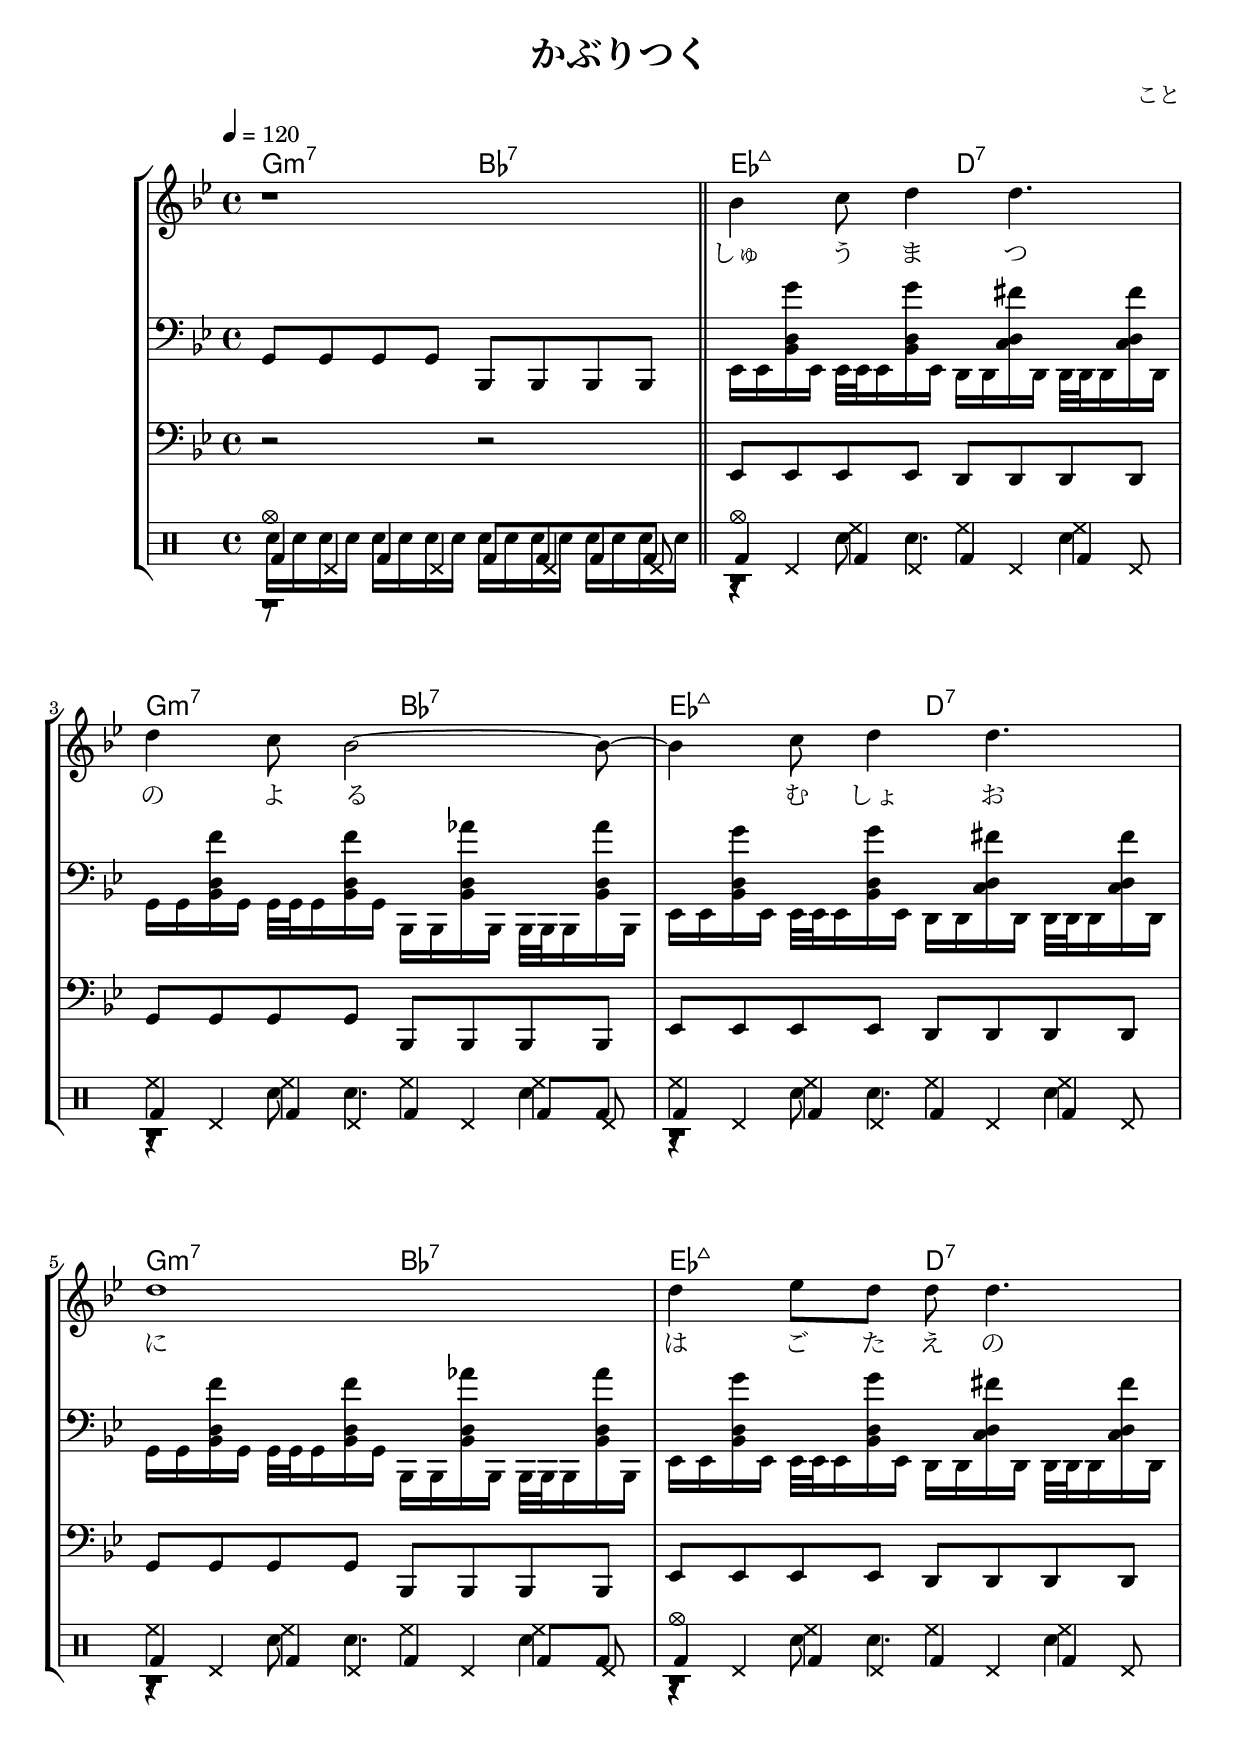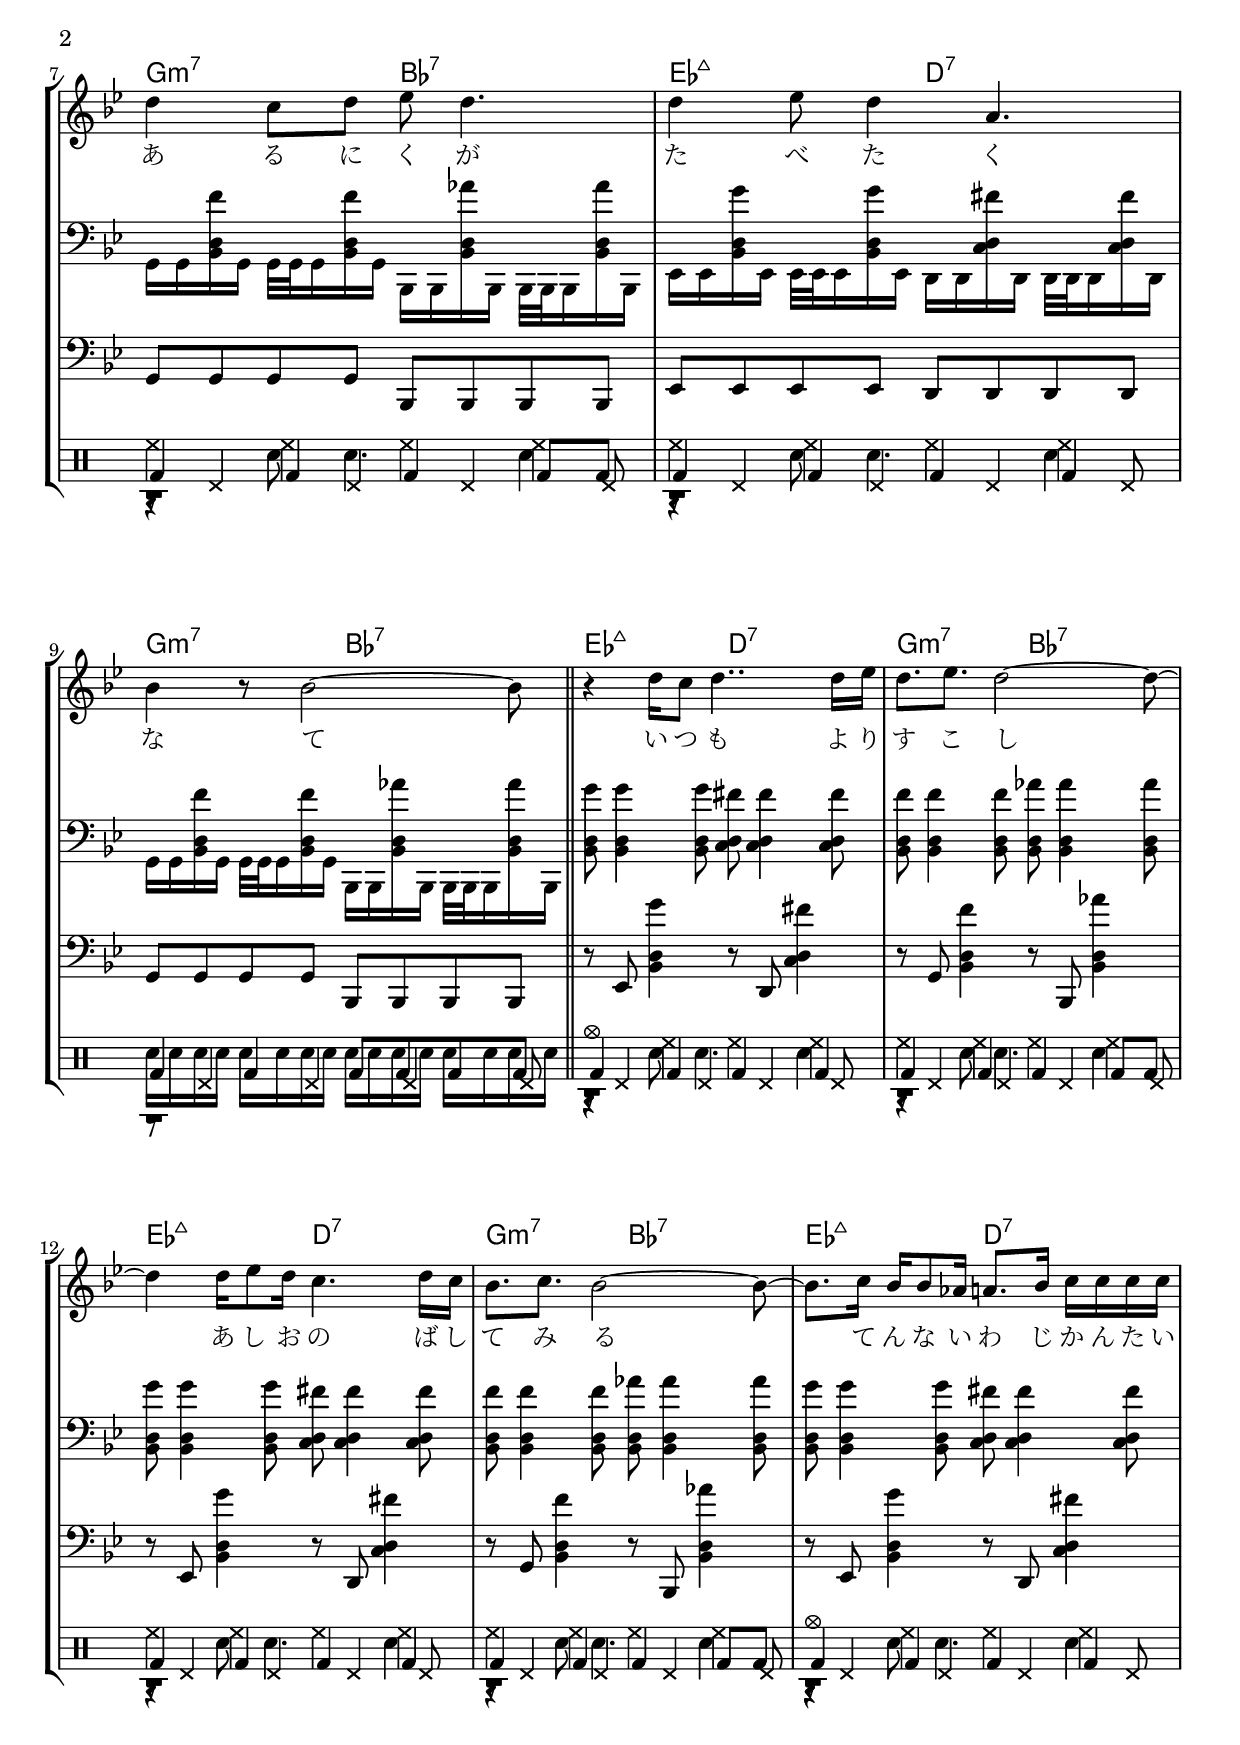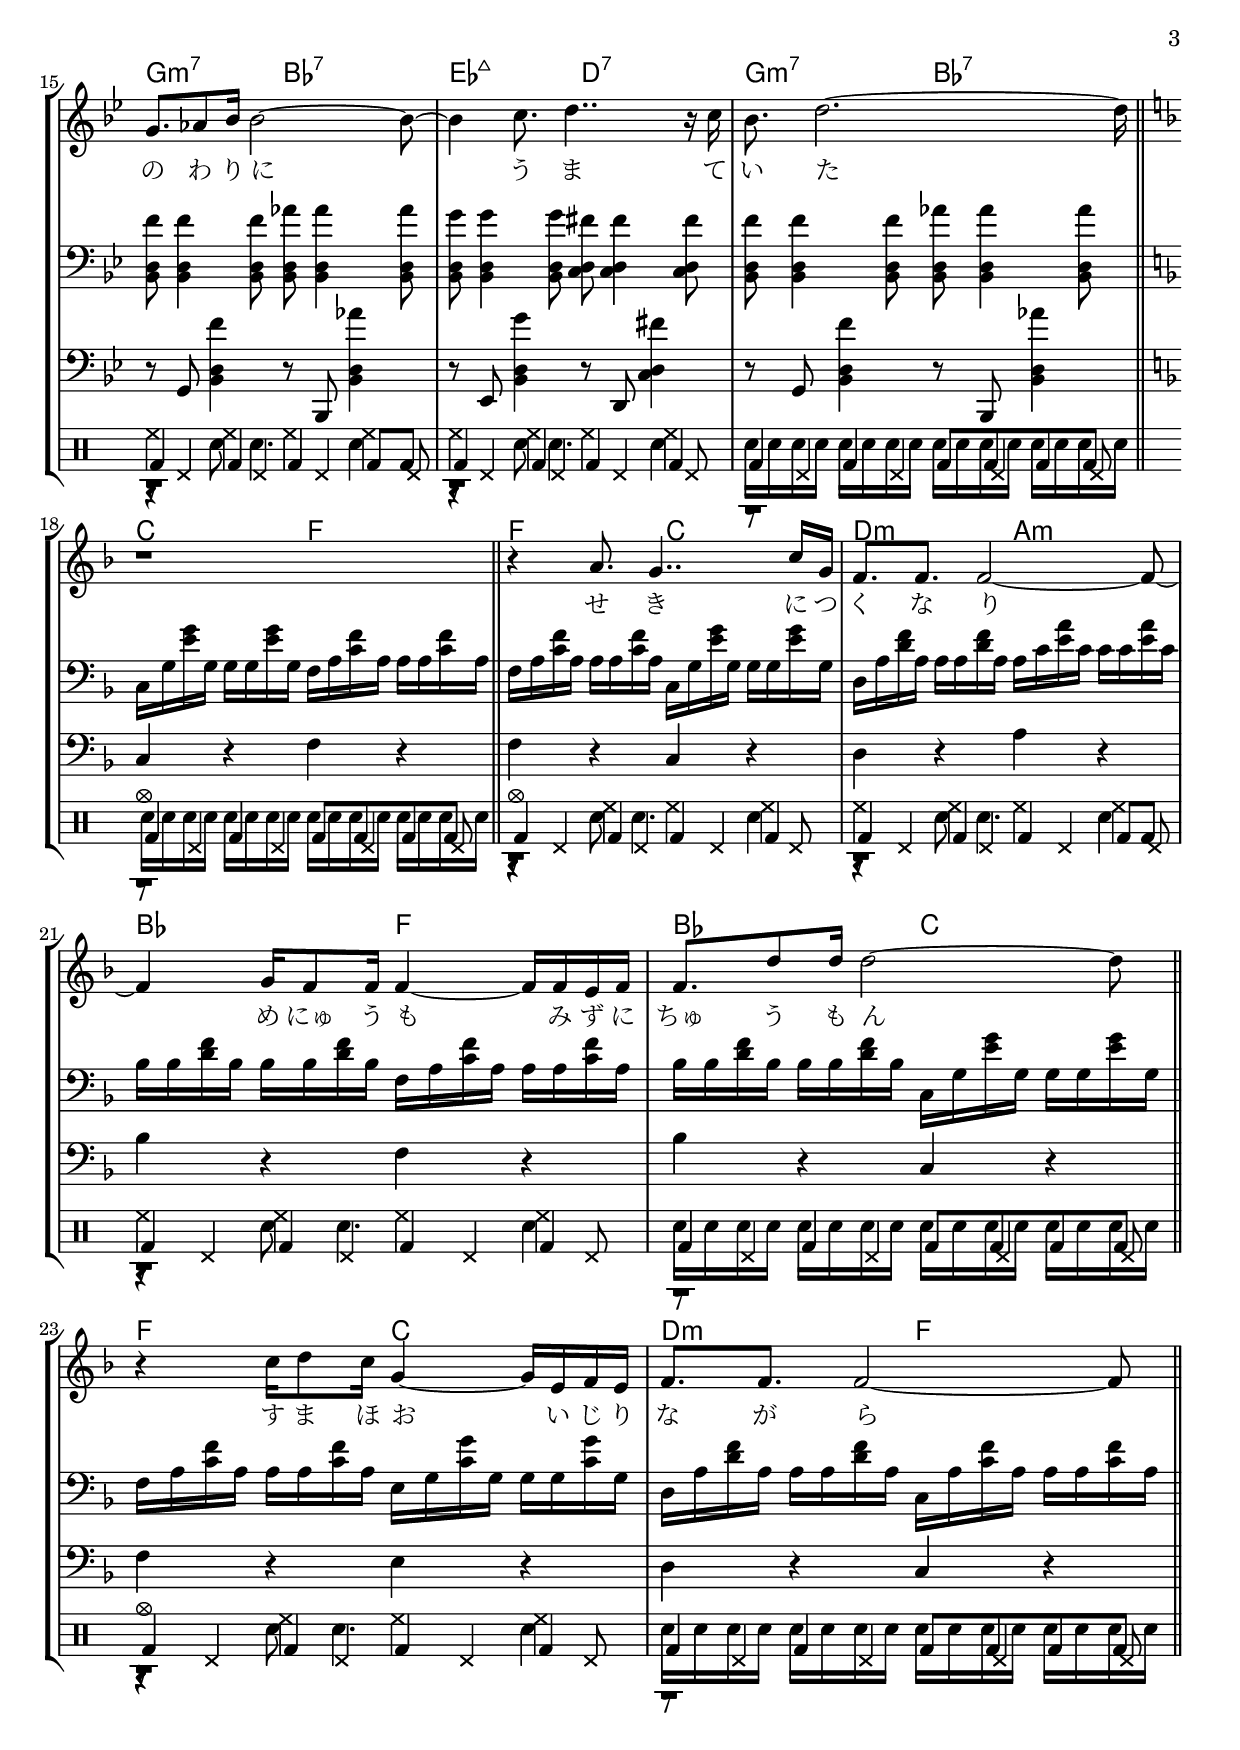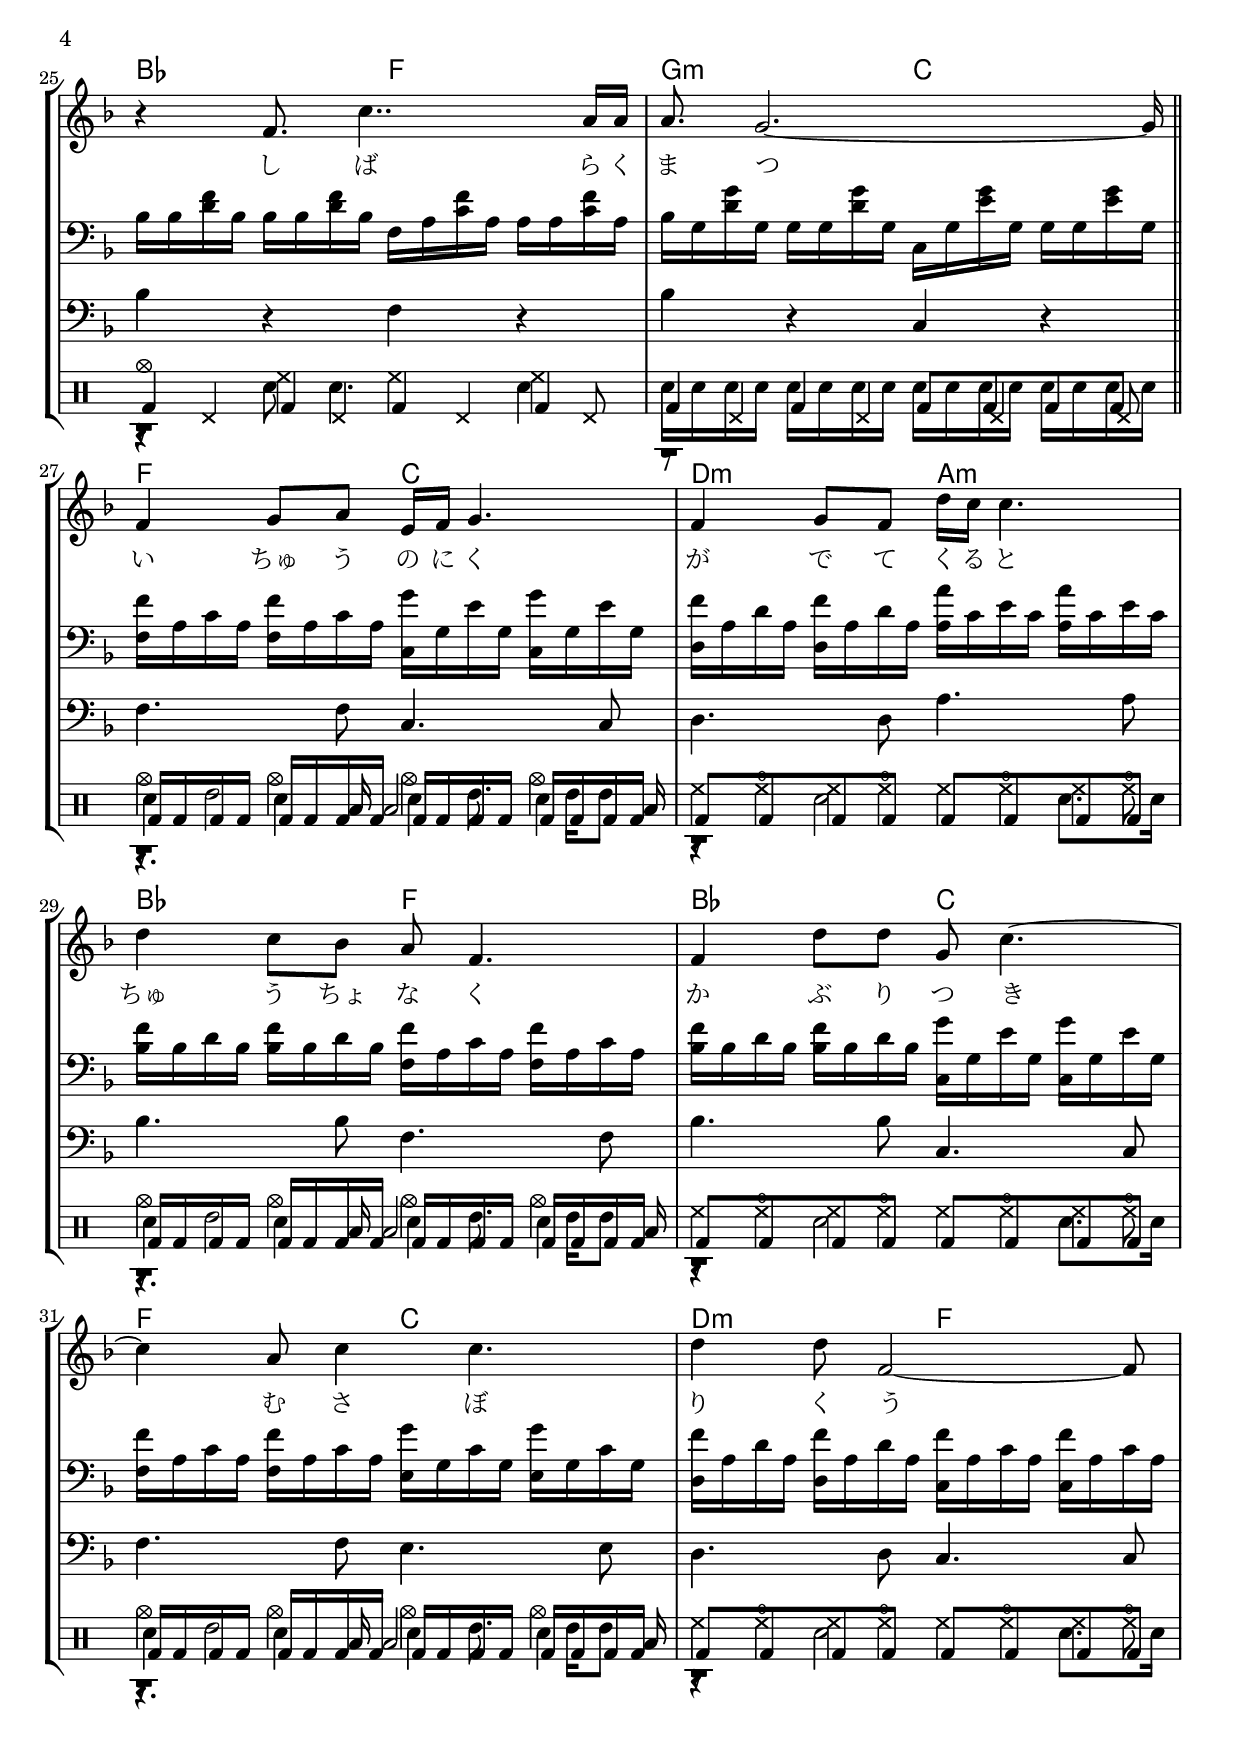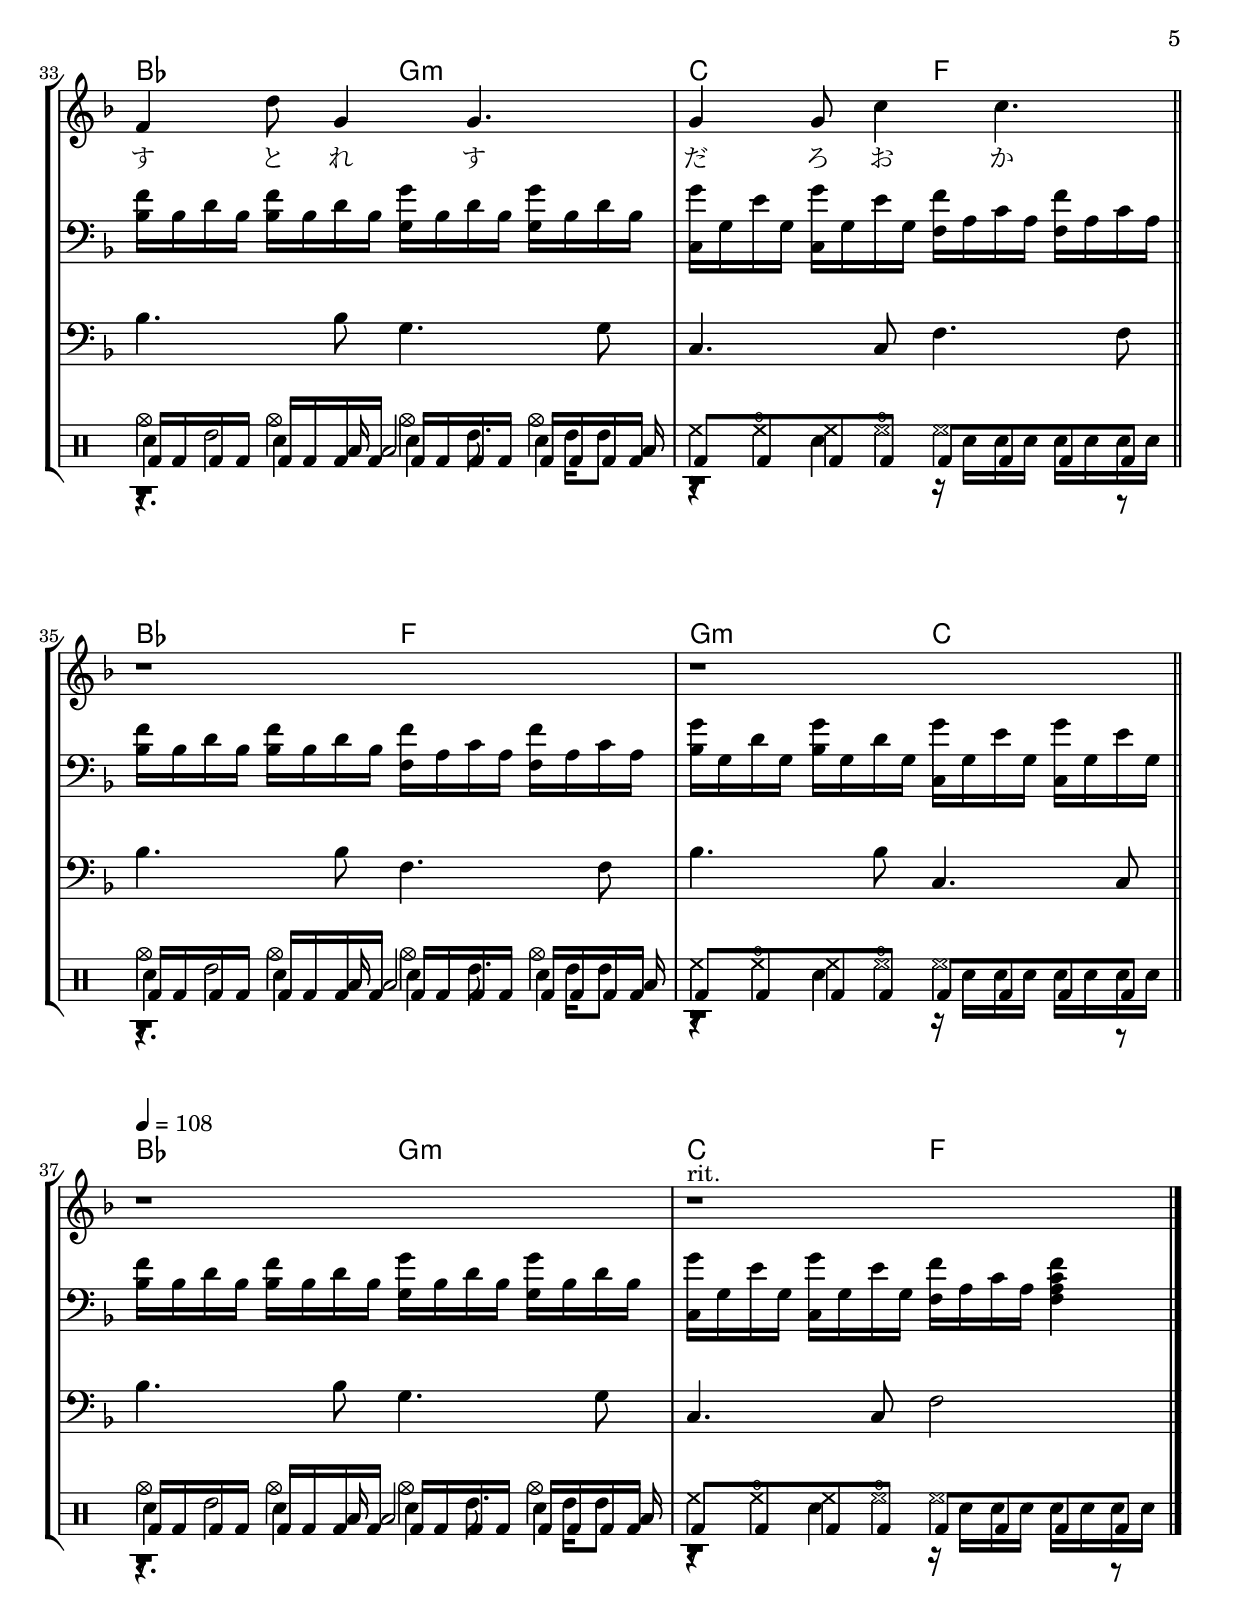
\version "2.12.1"

\header {
	title = \markup {かぶりつく}
	composer = \markup \center-column {こと}
}

harmony = \chordmode {
	g2:min7 bes:7 

	es:maj7 d:7 g:min7 bes:7 es:maj7 d:7 g:min7 bes:7 es:maj7 d:7 g:min7 bes:7 es:maj7 d:7 g:min7 bes:7 

	es:maj7 d:7 g:min7 bes:7 es:maj7 d:7 g:min7 bes:7 es:maj7 d:7 g:min7 bes:7 es:maj7 d:7 g:min7 bes:7 

	c f 

	f c d:m a:m bes f bes c 

	f c d:m f 

	bes f g:m c 

	f c d:m a:m bes f bes c f c d:m f bes g:m c f 

	bes f g:m c 

	bes g:m c f 
}

melody = {
	\key bes \major
	\tempo 4 = 120
	r1   
	\set Staff.midiInstrument = #"mmi0.40"
	\set Staff.midiMinimumVolume = #0.7
	\set Staff.midiMaximumVolume = #0.9
	bes'4  c''8  d''4  d''4. 
	d''4  c''8  bes'2~bes'8~ 
	bes'4  c''8  d''4  d''4. 
	d''1 
	d''4  es''8  d''8  d''8  d''4. 
	d''4  c''8  d''8  es''8  d''4. 
	d''4  es''8  d''4  a'4. 
	bes'4  r8  bes'2~bes'8
	\set Staff.midiInstrument = #"mmi0.40"
	\set Staff.midiMinimumVolume = #0.7
	\set Staff.midiMaximumVolume = #0.9
	r4 d''16  c''8  d''4..  d''16  es''16 
	d''8.  es''8.  d''2~d''8~ 
	d''4  d''16  es''8  d''16  c''4.  d''16  c''16 
	bes'8.  c''8.  bes'2~bes'8~ 
	bes'8.  c''16  bes'16  bes'8  as'16  a'8.  bes'16  c''16  c''16  c''16  c''16 
	g'8.  as'8  bes'16  bes'2~bes'8~ 
	bes'4  c''8.  d''4..  r16  c''16 
	bes'8.  d''2.~d''16
	\key f \major
	r1   
	\set Staff.midiInstrument = #"mmi0.40"
	\set Staff.midiMinimumVolume = #0.7
	\set Staff.midiMaximumVolume = #0.9
	r4 a'8.  g'4..  c''16  g'16 
	f'8.  f'8.  f'2~f'8~ 
	f'4  g'16  f'8  f'16  f'4~f'16  f'16  e'16  f'16 
	f'8.  d''8  d''16  d''2~d''8
	\set Staff.midiInstrument = #"mmi0.40"
	\set Staff.midiMinimumVolume = #0.7
	\set Staff.midiMaximumVolume = #0.9
	r4 c''16  d''8  c''16  g'4~g'16  e'16  f'16  e'16 
	f'8.  f'8.  f'2~f'8
	\set Staff.midiInstrument = #"mmi0.40"
	\set Staff.midiMinimumVolume = #0.7
	\set Staff.midiMaximumVolume = #0.9
	r4 f'8.  c''4..  a'16  a'16 
	a'8.  g'2.~g'16
	\set Staff.midiInstrument = #"mmi0.40"
	\set Staff.midiMinimumVolume = #0.7
	\set Staff.midiMaximumVolume = #0.9
	f'4  g'8  a'8  e'16  f'16  g'4. 
	f'4  g'8  f'8  d''16  c''16  c''4. 
	d''4  c''8  bes'8  a'8  f'4. 
	f'4  d''8  d''8  g'8  c''4.~ 
	c''4  a'8  c''4  c''4. 
	d''4  d''8  f'2~f'8 
	f'4  d''8  g'4  g'4. 
	g'4  g'8  c''4  c''4.
	r1 | r1   
	\tempo 4 = 108
	r1 | r1^"rit." \bar "|."
}

words = \lyricmode {
	
	しゅ  う  ま  つ  の  よ  る  む  しょ  お  に  は  ご  た  え  の  あ  る  に  く  が  た  べ  た  く  な  て  
	い  つ  も  よ  り  す  こ  し  あ  し  お  の  ば  し  て  み  る  て  ん  な  い  わ  じ  か  ん  た  い  の  わ  り  に  う  ま  て  い  た  
	
	せ  き  に  つ  く  な  り  め  にゅ  う  も  み  ず  に  ちゅ  う  も  ん  
	す  ま  ほ  お  い  じ  り  な  が  ら  
	し  ば  ら  く  ま  つ  
	い  ちゅ  う  の  に  く  が  で  て  く  る  と  ちゅ  う  ちょ  な  く  か  ぶ  り  つ  き  む  さ  ぼ  り  く  う  す  と  れ  す  だ  ろ  お  か  
	
	
}

tempochange = {
	\tempo 4 = 120
	r1 \bar "||"
	\tempo 4 = 120
	r1 | r1 | r1 | r1 | r1 | r1 | r1 | r1 \bar "||"
	\tempo 4 = 120
	r1 | r1 | r1 | r1 | r1 | r1 | r1 | r1 \bar "||"
	\tempo 4 = 120
	r1 \bar "||"
	\tempo 4 = 120
	r1 | r1 | r1 | r1 \bar "||"
	\tempo 4 = 120
	r1 | r1 \bar "||"
	\tempo 4 = 120
	r1 | r1 \bar "||"
	\tempo 4 = 120
	r1 | r1 | r1 | r1 | r1 | r1 | r1 | r1 \bar "||"
	\tempo 4 = 120
	r1 | r1 \bar "||"
	\tempo 4 = 108
	r1 | \tempo 4 = 81 r2 \tempo 4 = 72 r2 \bar "|."
}

mainacc = {
	\clef bass
	\set Staff.midiInstrument = #"Electric Bass (pick)"
	\set Staff.midiMinimumVolume = #0.3
	\set Staff.midiMaximumVolume = #0.6
	\key bes \major
	\tempo 4 = 120
	g,8 g,8 g,8 g,8
	bes,,8 bes,,8 bes,,8 bes,,8
	\bar "||"

	\set Staff.midiInstrument = #"Electric Guitar (muted)"
	\set Staff.midiMinimumVolume = #0.3
	\set Staff.midiMaximumVolume = #0.6
	es,16 es,16 <bes, d g'>16 es,16   es,32 es,32 es,16 <bes, d g'>16 es,16
	d,16 d,16 <c d fis'>16 d,16   d,32 d,32 d,16 <c d fis'>16 d,16
	g,16 g,16 <bes, d f'>16 g,16   g,32 g,32 g,16 <bes, d f'>16 g,16
	bes,,16 bes,,16 <bes, d as'>16 bes,,16   bes,,32 bes,,32 bes,,16 <bes, d as'>16 bes,,16
	es,16 es,16 <bes, d g'>16 es,16   es,32 es,32 es,16 <bes, d g'>16 es,16
	d,16 d,16 <c d fis'>16 d,16   d,32 d,32 d,16 <c d fis'>16 d,16
	g,16 g,16 <bes, d f'>16 g,16   g,32 g,32 g,16 <bes, d f'>16 g,16
	bes,,16 bes,,16 <bes, d as'>16 bes,,16   bes,,32 bes,,32 bes,,16 <bes, d as'>16 bes,,16
	es,16 es,16 <bes, d g'>16 es,16   es,32 es,32 es,16 <bes, d g'>16 es,16
	d,16 d,16 <c d fis'>16 d,16   d,32 d,32 d,16 <c d fis'>16 d,16
	g,16 g,16 <bes, d f'>16 g,16   g,32 g,32 g,16 <bes, d f'>16 g,16
	bes,,16 bes,,16 <bes, d as'>16 bes,,16   bes,,32 bes,,32 bes,,16 <bes, d as'>16 bes,,16
	es,16 es,16 <bes, d g'>16 es,16   es,32 es,32 es,16 <bes, d g'>16 es,16
	d,16 d,16 <c d fis'>16 d,16   d,32 d,32 d,16 <c d fis'>16 d,16
	g,16 g,16 <bes, d f'>16 g,16   g,32 g,32 g,16 <bes, d f'>16 g,16
	bes,,16 bes,,16 <bes, d as'>16 bes,,16   bes,,32 bes,,32 bes,,16 <bes, d as'>16 bes,,16
	\bar "||"

	\set Staff.midiInstrument = #"Electric Guitar (muted)"
	\set Staff.midiMinimumVolume = #0.3
	\set Staff.midiMaximumVolume = #0.6
	<bes, d g'>8 <bes, d g'>4 <bes, d g'>8
	<c d fis'>8 <c d fis'>4 <c d fis'>8
	<bes, d f'>8 <bes, d f'>4 <bes, d f'>8
	<bes, d as'>8 <bes, d as'>4 <bes, d as'>8
	<bes, d g'>8 <bes, d g'>4 <bes, d g'>8
	<c d fis'>8 <c d fis'>4 <c d fis'>8
	<bes, d f'>8 <bes, d f'>4 <bes, d f'>8
	<bes, d as'>8 <bes, d as'>4 <bes, d as'>8
	<bes, d g'>8 <bes, d g'>4 <bes, d g'>8
	<c d fis'>8 <c d fis'>4 <c d fis'>8
	<bes, d f'>8 <bes, d f'>4 <bes, d f'>8
	<bes, d as'>8 <bes, d as'>4 <bes, d as'>8
	<bes, d g'>8 <bes, d g'>4 <bes, d g'>8
	<c d fis'>8 <c d fis'>4 <c d fis'>8
	<bes, d f'>8 <bes, d f'>4 <bes, d f'>8
	<bes, d as'>8 <bes, d as'>4 <bes, d as'>8
	\bar "||"

	\set Staff.midiInstrument = #"Electric Guitar (muted)"
	\set Staff.midiMinimumVolume = #0.3
	\set Staff.midiMaximumVolume = #0.6
	\key f \major
	c16 g <e' g'> g g g <e' g'> g
	f16 a <c' f'> a a a <c' f'> a
	\bar "||"

	\set Staff.midiInstrument = #"Electric Guitar (muted)"
	\set Staff.midiMinimumVolume = #0.3
	\set Staff.midiMaximumVolume = #0.6
	f16 a <c' f'> a a a <c' f'> a
	c16 g <e' g'> g g g <e' g'> g
	d16 a <d' f'> a a a <d' f'> a
	a16 c' <e' a'> c' c' c' <e' a'> c'
	bes16 bes <d' f'> bes bes bes <d' f'> bes
	f16 a <c' f'> a a a <c' f'> a
	bes16 bes <d' f'> bes bes bes <d' f'> bes
	c16 g <e' g'> g g g <e' g'> g
	\bar "||"

	\set Staff.midiInstrument = #"Electric Guitar (muted)"
	\set Staff.midiMinimumVolume = #0.3
	\set Staff.midiMaximumVolume = #0.6
	f16 a <c' f'> a a a <c' f'> a
	e16 g <c' g'> g g g <c' g'> g
	d16 a <d' f'> a a a <d' f'> a
	c16 a <c' f'> a a a <c' f'> a
	\bar "||"

	\set Staff.midiInstrument = #"Electric Guitar (muted)"
	\set Staff.midiMinimumVolume = #0.3
	\set Staff.midiMaximumVolume = #0.6
	bes16 bes <d' f'> bes bes bes <d' f'> bes
	f16 a <c' f'> a a a <c' f'> a
	bes16 g <d' g'> g g g <d' g'> g
	c16 g <e' g'> g g g <e' g'> g
	\bar "||"

	\set Staff.midiInstrument = #"Distorted Guitar"
	\set Staff.midiMinimumVolume = #0.3
	\set Staff.midiMaximumVolume = #0.6
	<f f'>16 a c' a <f f'> a c' a
	<c g'>16 g e' g <c g'> g e' g
	<d f'>16 a d' a <d f'> a d' a
	<a a'>16 c' e' c' <a a'> c' e' c'
	<bes f'>16 bes d' bes <bes f'> bes d' bes
	<f f'>16 a c' a <f f'> a c' a
	<bes f'>16 bes d' bes <bes f'> bes d' bes
	<c g'>16 g e' g <c g'> g e' g
	<f f'>16 a c' a <f f'> a c' a
	<e g'>16 g c' g <e g'> g c' g
	<d f'>16 a d' a <d f'> a d' a
	<c f'>16 a c' a <c f'> a c' a
	<bes f'>16 bes d' bes <bes f'> bes d' bes
	<g g'>16 bes d' bes <g g'> bes d' bes
	<c g'>16 g e' g <c g'> g e' g
	<f f'>16 a c' a <f f'> a c' a
	\bar "||"

	\set Staff.midiInstrument = #"Distorted Guitar"
	\set Staff.midiMinimumVolume = #0.3
	\set Staff.midiMaximumVolume = #0.6
	<bes f'>16 bes d' bes <bes f'> bes d' bes
	<f f'>16 a c' a <f f'> a c' a
	<bes g'>16 g d' g <bes g'> g d' g
	<c g'>16 g e' g <c g'> g e' g
	\bar "||"

	\set Staff.midiInstrument = #"Distorted Guitar"
	\set Staff.midiMinimumVolume = #0.3
	\set Staff.midiMaximumVolume = #0.6
	\tempo 4 = 108
	<bes f'>16 bes d' bes <bes f'> bes d' bes
	<g g'>16 bes d' bes <g g'> bes d' bes
	<c g'>16 g e' g <c g'> g e' g
	<f f'>16 a c' a <f a c' f'>4
	\bar "|."
}

subacc = {
	\clef bass
	\set Staff.midiInstrument = #"Acoustic grand"
	\set Staff.midiMinimumVolume = #0.3
	\set Staff.midiMaximumVolume = #0.6
	\key bes \major
	\tempo 4 = 120
	r2
	r2
	\bar "||"

	\set Staff.midiInstrument = #"Electric Bass (pick)"
	\set Staff.midiMinimumVolume = #0.3
	\set Staff.midiMaximumVolume = #0.6
	es,8 es,8 es,8 es,8
	d,8 d,8 d,8 d,8
	g,8 g,8 g,8 g,8
	bes,,8 bes,,8 bes,,8 bes,,8
	es,8 es,8 es,8 es,8
	d,8 d,8 d,8 d,8
	g,8 g,8 g,8 g,8
	bes,,8 bes,,8 bes,,8 bes,,8
	es,8 es,8 es,8 es,8
	d,8 d,8 d,8 d,8
	g,8 g,8 g,8 g,8
	bes,,8 bes,,8 bes,,8 bes,,8
	es,8 es,8 es,8 es,8
	d,8 d,8 d,8 d,8
	g,8 g,8 g,8 g,8
	bes,,8 bes,,8 bes,,8 bes,,8
	\bar "||"

	\set Staff.midiInstrument = #"Electric Bass (pick)"
	\set Staff.midiMinimumVolume = #0.3
	\set Staff.midiMaximumVolume = #0.6
	r8 es, <bes, d g'>4
	r8 d, <c d fis'>4
	r8 g, <bes, d f'>4
	r8 bes,, <bes, d as'>4
	r8 es, <bes, d g'>4
	r8 d, <c d fis'>4
	r8 g, <bes, d f'>4
	r8 bes,, <bes, d as'>4
	r8 es, <bes, d g'>4
	r8 d, <c d fis'>4
	r8 g, <bes, d f'>4
	r8 bes,, <bes, d as'>4
	r8 es, <bes, d g'>4
	r8 d, <c d fis'>4
	r8 g, <bes, d f'>4
	r8 bes,, <bes, d as'>4
	\bar "||"

	\set Staff.midiInstrument = #"Electric Bass (pick)"
	\set Staff.midiMinimumVolume = #0.3
	\set Staff.midiMaximumVolume = #0.6
	\key f \major
	c4 r4
	f4 r4
	\bar "||"

	\set Staff.midiInstrument = #"Electric Bass (pick)"
	\set Staff.midiMinimumVolume = #0.3
	\set Staff.midiMaximumVolume = #0.6
	f4 r4
	c4 r4
	d4 r4
	a4 r4
	bes4 r4
	f4 r4
	bes4 r4
	c4 r4
	\bar "||"

	\set Staff.midiInstrument = #"Electric Bass (pick)"
	\set Staff.midiMinimumVolume = #0.3
	\set Staff.midiMaximumVolume = #0.6
	f4 r4
	e4 r4
	d4 r4
	c4 r4
	\bar "||"

	\set Staff.midiInstrument = #"Electric Bass (pick)"
	\set Staff.midiMinimumVolume = #0.3
	\set Staff.midiMaximumVolume = #0.6
	bes4 r4
	f4 r4
	bes4 r4
	c4 r4
	\bar "||"

	\set Staff.midiInstrument = #"Slap Bass 2"
	\set Staff.midiMinimumVolume = #0.3
	\set Staff.midiMaximumVolume = #0.6
	f4.f8
	c4.c8
	d4.d8
	a4.a8
	bes4.bes8
	f4.f8
	bes4.bes8
	c4.c8
	f4.f8
	e4.e8
	d4.d8
	c4.c8
	bes4.bes8
	g4.g8
	c4.c8
	f4.f8
	\bar "||"

	\set Staff.midiInstrument = #"Slap Bass 2"
	\set Staff.midiMinimumVolume = #0.3
	\set Staff.midiMaximumVolume = #0.6
	bes4.bes8
	f4.f8
	bes4.bes8
	c4.c8
	\bar "||"

	\set Staff.midiInstrument = #"Slap Bass 2"
	\set Staff.midiMinimumVolume = #0.3
	\set Staff.midiMaximumVolume = #0.6
	\tempo 4 = 108
	bes4.bes8
	g4.g8
	c4.c8
	f2
	\bar "|."
}

percA = {
	\drummode {
	r1  \bar "||"
	r4 hh4 hh4 hh4  |hh4 hh4 hh4 hh4  |hh4 hh4 hh4 hh4  |hh4 hh4 hh4 hh4  |r4 hh4 hh4 hh4  |hh4 hh4 hh4 hh4  |hh4 hh4 hh4 hh4  |r1  \bar "||"
	r4 hh4 hh4 hh4  |hh4 hh4 hh4 hh4  |hh4 hh4 hh4 hh4  |hh4 hh4 hh4 hh4  |r4 hh4 hh4 hh4  |hh4 hh4 hh4 hh4  |hh4 hh4 hh4 hh4  |r1  \bar "||"
	r1  \bar "||"
	r4 hh4 hh4 hh4  |hh4 hh4 hh4 hh4  |hh4 hh4 hh4 hh4  |r1  \bar "||"
	r4 hh4 hh4 hh4  |r1  \bar "||"
	r4 hh4 hh4 hh4  |r1  \bar "||"
	r1  |hh4 hh4 hh4 hh4  |r1  |hh4 hh4 hh4 hh4  |r1  |hh4 hh4 hh4 hh4  |r1  |hh4 hh4 hh2  \bar "||"
	r1  |hh4 hh4 hh2  \bar "||"
	r1  |hh4 hh4 hh2  \bar "|."
	}
}

percB = {
	\drummode {
	sn16 sn16 sn16 sn16 sn16 sn16 sn16 sn16 sn16 sn16 sn16 sn16 sn16 sn16 sn16 sn16  \bar "||"
	r4 sn8 sn4. sn4  |r4 sn8 sn4. sn4  |r4 sn8 sn4. sn4  |r4 sn8 sn4. sn4  |r4 sn8 sn4. sn4  |r4 sn8 sn4. sn4  |r4 sn8 sn4. sn4  |sn16 sn16 sn16 sn16 sn16 sn16 sn16 sn16 sn16 sn16 sn16 sn16 sn16 sn16 sn16 sn16  \bar "||"
	r4 sn8 sn4. sn4  |r4 sn8 sn4. sn4  |r4 sn8 sn4. sn4  |r4 sn8 sn4. sn4  |r4 sn8 sn4. sn4  |r4 sn8 sn4. sn4  |r4 sn8 sn4. sn4  |sn16 sn16 sn16 sn16 sn16 sn16 sn16 sn16 sn16 sn16 sn16 sn16 sn16 sn16 sn16 sn16  \bar "||"
	sn16 sn16 sn16 sn16 sn16 sn16 sn16 sn16 sn16 sn16 sn16 sn16 sn16 sn16 sn16 sn16  \bar "||"
	r4 sn8 sn4. sn4  |r4 sn8 sn4. sn4  |r4 sn8 sn4. sn4  |sn16 sn16 sn16 sn16 sn16 sn16 sn16 sn16 sn16 sn16 sn16 sn16 sn16 sn16 sn16 sn16  \bar "||"
	r4 sn8 sn4. sn4  |sn16 sn16 sn16 sn16 sn16 sn16 sn16 sn16 sn16 sn16 sn16 sn16 sn16 sn16 sn16 sn16  \bar "||"
	r4 sn8 sn4. sn4  |sn16 sn16 sn16 sn16 sn16 sn16 sn16 sn16 sn16 sn16 sn16 sn16 sn16 sn16 sn16 sn16  \bar "||"
	sn4 sn4 sn4 sn4  |r4 sn2 sn8. sn16  |sn4 sn4 sn4 sn4  |r4 sn2 sn8. sn16  |sn4 sn4 sn4 sn4  |r4 sn2 sn8. sn16  |sn4 sn4 sn4 sn4  |r4 sn4 r16 sn16 sn16 sn16 sn16 sn16 sn16 sn16  \bar "||"
	sn4 sn4 sn4 sn4  |r4 sn4 r16 sn16 sn16 sn16 sn16 sn16 sn16 sn16  \bar "||"
	sn4 sn4 sn4 sn4  |r4 sn4 r16 sn16 sn16 sn16 sn16 sn16 sn16 sn16  \bar "|."
	}
}

percC = {
	\drummode {
	bd4 bd4 bd8 bd8 bd8 bd8  \bar "||"
	bd4 bd4 bd4 bd4  |bd4 bd4 bd4 bd8 bd8  |bd4 bd4 bd4 bd4  |bd4 bd4 bd4 bd8 bd8  |bd4 bd4 bd4 bd4  |bd4 bd4 bd4 bd8 bd8  |bd4 bd4 bd4 bd4  |bd4 bd4 bd8 bd8 bd8 bd8  \bar "||"
	bd4 bd4 bd4 bd4  |bd4 bd4 bd4 bd8 bd8  |bd4 bd4 bd4 bd4  |bd4 bd4 bd4 bd8 bd8  |bd4 bd4 bd4 bd4  |bd4 bd4 bd4 bd8 bd8  |bd4 bd4 bd4 bd4  |bd4 bd4 bd8 bd8 bd8 bd8  \bar "||"
	bd4 bd4 bd8 bd8 bd8 bd8  \bar "||"
	bd4 bd4 bd4 bd4  |bd4 bd4 bd4 bd8 bd8  |bd4 bd4 bd4 bd4  |bd4 bd4 bd8 bd8 bd8 bd8  \bar "||"
	bd4 bd4 bd4 bd4  |bd4 bd4 bd8 bd8 bd8 bd8  \bar "||"
	bd4 bd4 bd4 bd4  |bd4 bd4 bd8 bd8 bd8 bd8  \bar "||"
	bd16 bd16 bd16 bd16 bd16 bd16 bd16 bd16 bd16 bd16 bd16 bd16 bd16 bd16 bd16 bd16  |bd8 bd8 bd8 bd8 bd8 bd8 bd8 bd8  |bd16 bd16 bd16 bd16 bd16 bd16 bd16 bd16 bd16 bd16 bd16 bd16 bd16 bd16 bd16 bd16  |bd8 bd8 bd8 bd8 bd8 bd8 bd8 bd8  |bd16 bd16 bd16 bd16 bd16 bd16 bd16 bd16 bd16 bd16 bd16 bd16 bd16 bd16 bd16 bd16  |bd8 bd8 bd8 bd8 bd8 bd8 bd8 bd8  |bd16 bd16 bd16 bd16 bd16 bd16 bd16 bd16 bd16 bd16 bd16 bd16 bd16 bd16 bd16 bd16  |bd8 bd8 bd8 bd8 bd8 bd8 bd8 bd8  \bar "||"
	bd16 bd16 bd16 bd16 bd16 bd16 bd16 bd16 bd16 bd16 bd16 bd16 bd16 bd16 bd16 bd16  |bd8 bd8 bd8 bd8 bd8 bd8 bd8 bd8  \bar "||"
	bd16 bd16 bd16 bd16 bd16 bd16 bd16 bd16 bd16 bd16 bd16 bd16 bd16 bd16 bd16 bd16  |bd8 bd8 bd8 bd8 bd8 bd8 bd8 bd8  \bar "|."
	}
}

percD = {
	\drummode {
	r8 hhp4 hhp4 hhp4 hhp8  \bar "||"
	r8 hhp4 hhp4 hhp4 hhp8  |r8 hhp4 hhp4 hhp4 hhp8  |r8 hhp4 hhp4 hhp4 hhp8  |r8 hhp4 hhp4 hhp4 hhp8  |r8 hhp4 hhp4 hhp4 hhp8  |r8 hhp4 hhp4 hhp4 hhp8  |r8 hhp4 hhp4 hhp4 hhp8  |r8 hhp4 hhp4 hhp4 hhp8  \bar "||"
	r8 hhp4 hhp4 hhp4 hhp8  |r8 hhp4 hhp4 hhp4 hhp8  |r8 hhp4 hhp4 hhp4 hhp8  |r8 hhp4 hhp4 hhp4 hhp8  |r8 hhp4 hhp4 hhp4 hhp8  |r8 hhp4 hhp4 hhp4 hhp8  |r8 hhp4 hhp4 hhp4 hhp8  |r8 hhp4 hhp4 hhp4 hhp8  \bar "||"
	r8 hhp4 hhp4 hhp4 hhp8  \bar "||"
	r8 hhp4 hhp4 hhp4 hhp8  |r8 hhp4 hhp4 hhp4 hhp8  |r8 hhp4 hhp4 hhp4 hhp8  |r8 hhp4 hhp4 hhp4 hhp8  \bar "||"
	r8 hhp4 hhp4 hhp4 hhp8  |r8 hhp4 hhp4 hhp4 hhp8  \bar "||"
	r8 hhp4 hhp4 hhp4 hhp8  |r8 hhp4 hhp4 hhp4 hhp8  \bar "||"
	r1  |r8 hho4 hho4 hho4 hho8  |r1  |r8 hho4 hho4 hho4 hho8  |r1  |r8 hho4 hho4 hho4 hho8  |r1  |r8 hho4 hho2 r8  \bar "||"
	r1  |r8 hho4 hho2 r8  \bar "||"
	r1  |r8 hho4 hho2 r8  \bar "|."
	}
}

percE = {
	\drummode {
	cymc1  \bar "||"
	cymc1  |r1 |r1 |r1 |cymc1  |r1 |r1 |r1 \bar "||"
	cymc1  |r1 |r1 |r1 |cymc1  |r1 |r1 |r1 \bar "||"
	cymc1  \bar "||"
	cymc1  |r1 |r1 |r1 \bar "||"
	cymc1  |r1 \bar "||"
	cymc1  |r1 \bar "||"
	cymc4 cymc4 cymc4 cymc4  |r1 |cymc4 cymc4 cymc4 cymc4  |r1 |cymc4 cymc4 cymc4 cymc4  |r1 |cymc4 cymc4 cymc4 cymc4  |r1 \bar "||"
	cymc4 cymc4 cymc4 cymc4  |r1 \bar "||"
	cymc4 cymc4 cymc4 cymc4  |r1 \bar "|."
	}
}

percF = {
	\drummode {
	r1 \bar "||"
	r1 | r1 | r1 | r1 | r1 | r1 | r1 | r1 \bar "||"
	r1 | r1 | r1 | r1 | r1 | r1 | r1 | r1 \bar "||"
	r1 \bar "||"
	r1 | r1 | r1 | r1 \bar "||"
	r1 | r1 \bar "||"
	r1 | r1 \bar "||"
	r8 tommh2 tommh8. tommh16 tommh8  |r1 |r8 tommh2 tommh8. tommh16 tommh8  |r1 |r8 tommh2 tommh8. tommh16 tommh8  |r1 |r8 tommh2 tommh8. tommh16 tommh8  |r1 \bar "||"
	r8 tommh2 tommh8. tommh16 tommh8  |r1 \bar "||"
	r8 tommh2 tommh8. tommh16 tommh8  |r1 \bar "|."
	}
}

percG = {
	\drummode {
	r1 \bar "||"
	r1 | r1 | r1 | r1 | r1 | r1 | r1 | r1 \bar "||"
	r1 | r1 | r1 | r1 | r1 | r1 | r1 | r1 \bar "||"
	r1 \bar "||"
	r1 | r1 | r1 | r1 \bar "||"
	r1 | r1 \bar "||"
	r1 | r1 \bar "||"
	r4. toml16 toml2 toml16  |r1 |r4. toml16 toml2 toml16  |r1 |r4. toml16 toml2 toml16  |r1 |r4. toml16 toml2 toml16  |r1 \bar "||"
	r4. toml16 toml2 toml16  |r1 \bar "||"
	r4. toml16 toml2 toml16  |r1 \bar "|."
	}
}

\score {
	<<
		\new StaffGroup <<
			\new ChordNames {\harmony}
			\new Voice = "melody" {\melody}
			\new Lyrics \lyricsto "melody" \words
			\new Staff = "mainacc" {\mainacc}
			\new Staff = "subacc" {\subacc}
			\new DrumStaff <<
				\new DrumVoice {\percA}
				\new DrumVoice {\percB}
				\new DrumVoice {\percC}
				\new DrumVoice {\percD}
				\new DrumVoice {\percE}
				\new DrumVoice {\percF}
				\new DrumVoice {\percG}
			>>
		>>
	>>
	\layout { }
}
